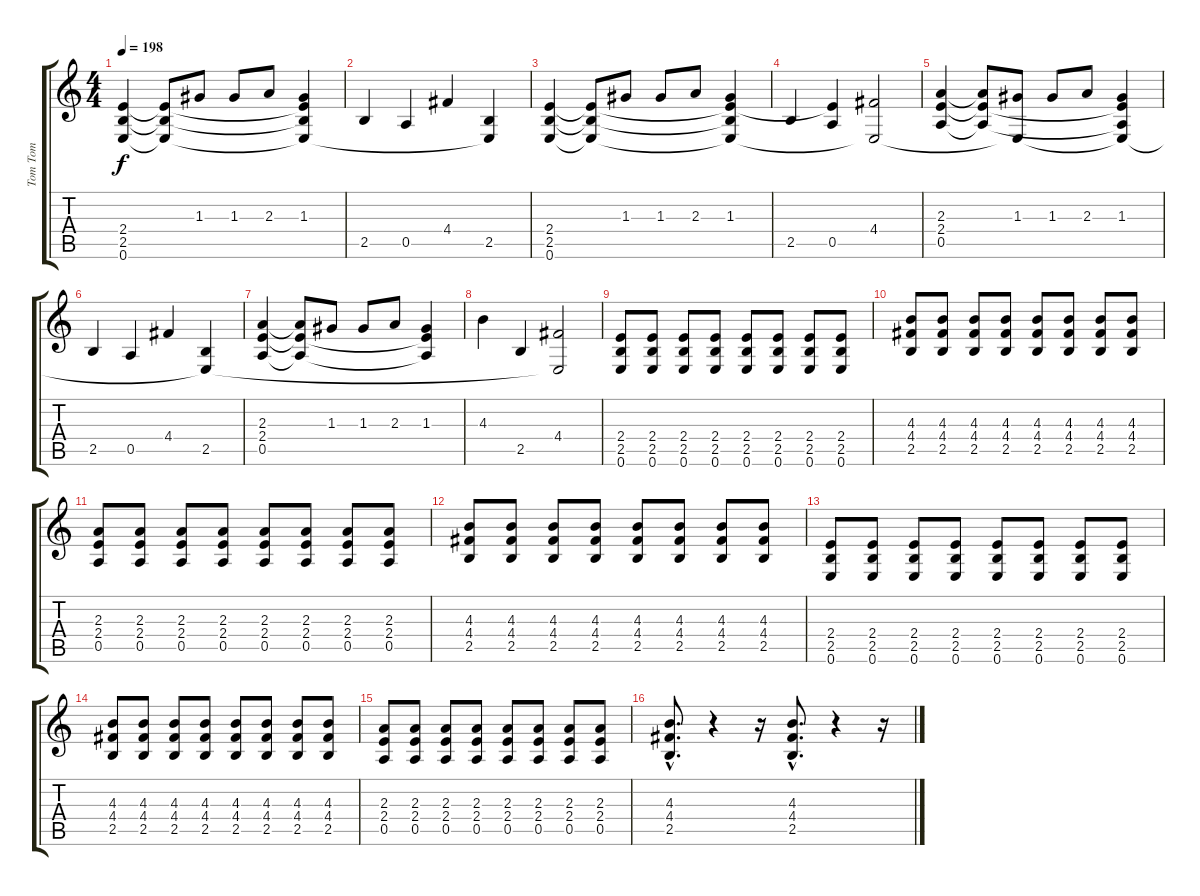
\track ("Tom Tom" "Tom Tom") {instrument distortionguitar}
\staff {score tabs}
\tuning (E4 B3 G3 D3 A2 E2) {hide}
\ts (4 4)
\tempo 198
\clef g2
\ks c
(2.4 2.5 0.6).4{dy f} (2.4{t} 2.5{t} 0.6{t}).8 1.3.8 1.3.8 2.3.8 (1.3 2.4{t} 2.5{t} 0.6{t}).4 |
2.5.4 0.5.4 4.4.4 (2.5 0.6{t}).4 |
(2.4 2.5 0.6).4 (2.4{t} 2.5{t} 0.6{t}).8 1.3.8 1.3.8 2.3.8 (1.3 2.4{t} 2.5{t} 0.6{t}).4 |
2.5.4 (2.4{t} 0.5).4 (4.4 0.6{t}).2 |
(2.3 2.4 0.5).4 (2.3{t} 2.4{t} 0.5{t}).8 (1.3 0.6{t}).8 1.3.8 2.3.8 (1.3 2.4{t} 0.5{t} 0.6{t}).4 |
2.5.4 0.5.4 4.4.4 (2.5 0.6{t}).4 |
(2.3 2.4 0.5).4 (2.3{t} 2.4{t} 0.5{t}).8 1.3.8 1.3.8 2.3.8 (1.3 2.4{t} 0.5{t}).4 |
4.3.4 2.5.4 (4.4 0.6{t}).2 |
(2.4 2.5 0.6).8 (2.4 2.5 0.6).8 (2.4 2.5 0.6).8 (2.4 2.5 0.6).8 (2.4 2.5 0.6).8 (2.4 2.5 0.6).8 (2.4 2.5 0.6).8 (2.4 2.5 0.6).8 |
(4.3 4.4 2.5).8 (4.3 4.4 2.5).8 (4.3 4.4 2.5).8 (4.3 4.4 2.5).8 (4.3 4.4 2.5).8 (4.3 4.4 2.5).8 (4.3 4.4 2.5).8 (4.3 4.4 2.5).8 |
(2.3 2.4 0.5).8 (2.3 2.4 0.5).8 (2.3 2.4 0.5).8 (2.3 2.4 0.5).8 (2.3 2.4 0.5).8 (2.3 2.4 0.5).8 (2.3 2.4 0.5).8 (2.3 2.4 0.5).8 |
(4.3 4.4 2.5).8 (4.3 4.4 2.5).8 (4.3 4.4 2.5).8 (4.3 4.4 2.5).8 (4.3 4.4 2.5).8 (4.3 4.4 2.5).8 (4.3 4.4 2.5).8 (4.3 4.4 2.5).8 |
(2.4 2.5 0.6).8 (2.4 2.5 0.6).8 (2.4 2.5 0.6).8 (2.4 2.5 0.6).8 (2.4 2.5 0.6).8 (2.4 2.5 0.6).8 (2.4 2.5 0.6).8 (2.4 2.5 0.6).8 |
(4.3 4.4 2.5).8 (4.3 4.4 2.5).8 (4.3 4.4 2.5).8 (4.3 4.4 2.5).8 (4.3 4.4 2.5).8 (4.3 4.4 2.5).8 (4.3 4.4 2.5).8 (4.3 4.4 2.5).8 |
(2.3 2.4 0.5).8 (2.3 2.4 0.5).8 (2.3 2.4 0.5).8 (2.3 2.4 0.5).8 (2.3 2.4 0.5).8 (2.3 2.4 0.5).8 (2.3 2.4 0.5).8 (2.3 2.4 0.5).8 |
(4.3{hac} 4.4{hac} 2.5{hac}).8{d} r.4 r.16 (4.3{hac} 4.4{hac} 2.5{hac}).8{d} r.4 r.16
